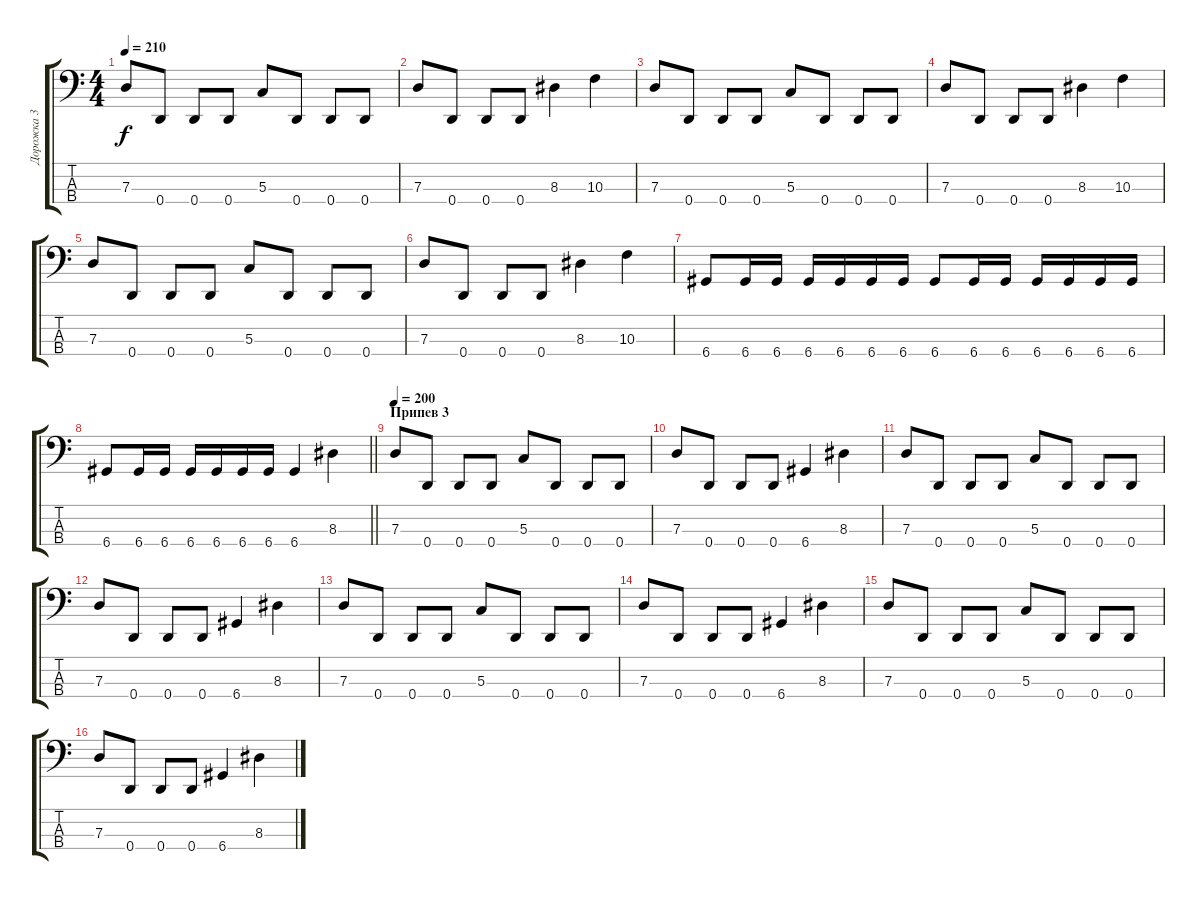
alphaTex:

\track ("Дорожка 3" "Дорожка 3") {instrument electricbasspick}
\staff {score tabs}
\tuning (F2 C2 G1 D1) {hide}
\ts (4 4)
\tempo 210
\clef f4
\ks c
7.3.8{dy f} 0.4.8 0.4.8 0.4.8 5.3.8 0.4.8 0.4.8 0.4.8 |
7.3.8 0.4.8 0.4.8 0.4.8 8.3.4 10.3.4 |
7.3.8 0.4.8 0.4.8 0.4.8 5.3.8 0.4.8 0.4.8 0.4.8 |
7.3.8 0.4.8 0.4.8 0.4.8 8.3.4 10.3.4 |
7.3.8 0.4.8 0.4.8 0.4.8 5.3.8 0.4.8 0.4.8 0.4.8 |
7.3.8 0.4.8 0.4.8 0.4.8 8.3.4 10.3.4 |
6.4.8 6.4.16 6.4.16 6.4.16 6.4.16 6.4.16 6.4.16 6.4.8 6.4.16 6.4.16 6.4.16 6.4.16 6.4.16 6.4.16 |
\barLineRight lightlight
6.4.8 6.4.16 6.4.16 6.4.16 6.4.16 6.4.16 6.4.16 6.4.4 8.3.4 |
\section ("" "Припев 3")
\tempo 200
7.3.8 0.4.8 0.4.8 0.4.8 5.3.8 0.4.8 0.4.8 0.4.8 |
7.3.8 0.4.8 0.4.8 0.4.8 6.4.4 8.3.4 |
7.3.8 0.4.8 0.4.8 0.4.8 5.3.8 0.4.8 0.4.8 0.4.8 |
7.3.8 0.4.8 0.4.8 0.4.8 6.4.4 8.3.4 |
7.3.8 0.4.8 0.4.8 0.4.8 5.3.8 0.4.8 0.4.8 0.4.8 |
7.3.8 0.4.8 0.4.8 0.4.8 6.4.4 8.3.4 |
7.3.8 0.4.8 0.4.8 0.4.8 5.3.8 0.4.8 0.4.8 0.4.8 |
7.3.8 0.4.8 0.4.8 0.4.8 6.4.4 8.3.4
